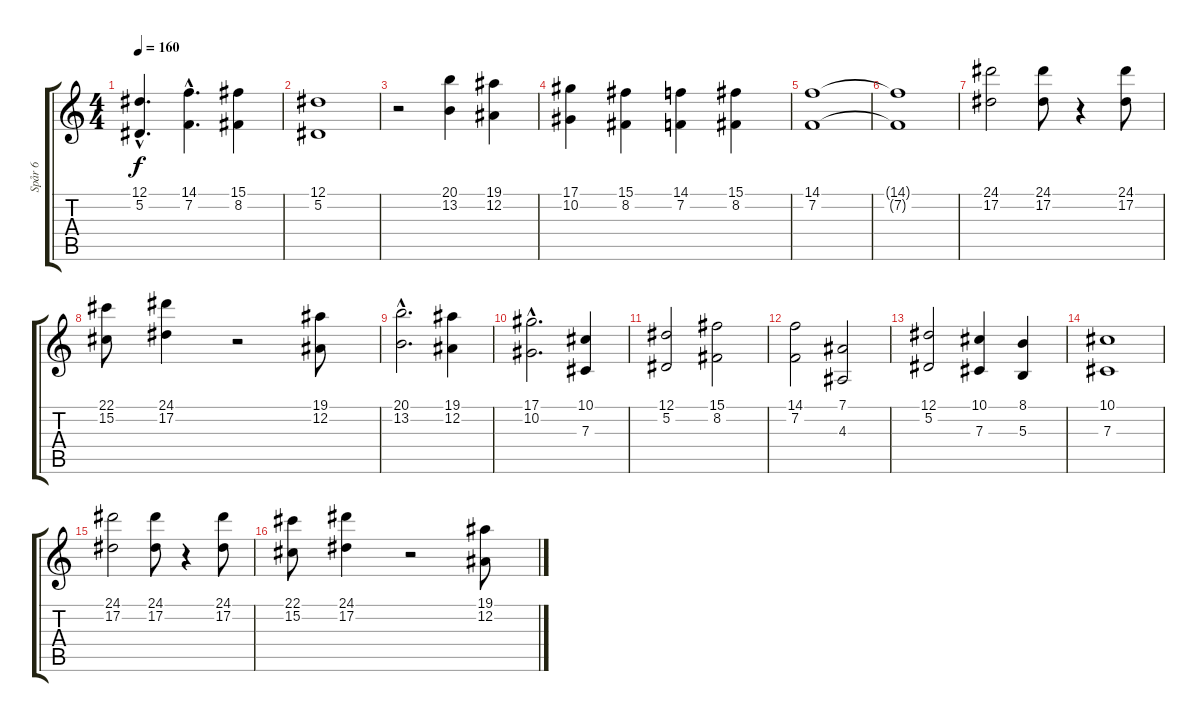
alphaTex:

\track ("Spår 6" "Spår 6") {instrument lead6voice}
\staff {score tabs}
\tuning (Eb4 Bb3 Gb3 Db3 Ab2 Eb2) {hide}
\ts (4 4)
\tempo 160
\clef g2
\ks c
(12.1{hac} 5.2{hac}).4{d dy f} (14.1{hac} 7.2{hac}).4{d} (15.1 8.2).4 |
(12.1 5.2).1 |
r.2 (20.1 13.2).4 (19.1 12.2).4 |
(17.1 10.2).4 (15.1 8.2).4 (14.1 7.2).4 (15.1 8.2).4 |
(14.1 7.2).1 |
(14.1{t} 7.2{t}).1 |
(24.1 17.2).2 (24.1 17.2).8 r.4 (24.1 17.2).8 |
(22.1 15.2).8 (24.1 17.2).4 r.2 (19.1 12.2).8 |
(20.1{hac} 13.2{hac}).2{d} (19.1 12.2).4 |
(17.1{hac} 10.2{hac}).2{d} (10.1 7.3).4 |
(12.1 5.2).2 (15.1 8.2).2 |
(14.1 7.2).2 (7.1 4.3).2 |
(12.1 5.2).2 (10.1 7.3).4 (8.1 5.3).4 |
(10.1 7.3).1 |
(24.1 17.2).2 (24.1 17.2).8 r.4 (24.1 17.2).8 |
(22.1 15.2).8 (24.1 17.2).4 r.2 (19.1 12.2).8
